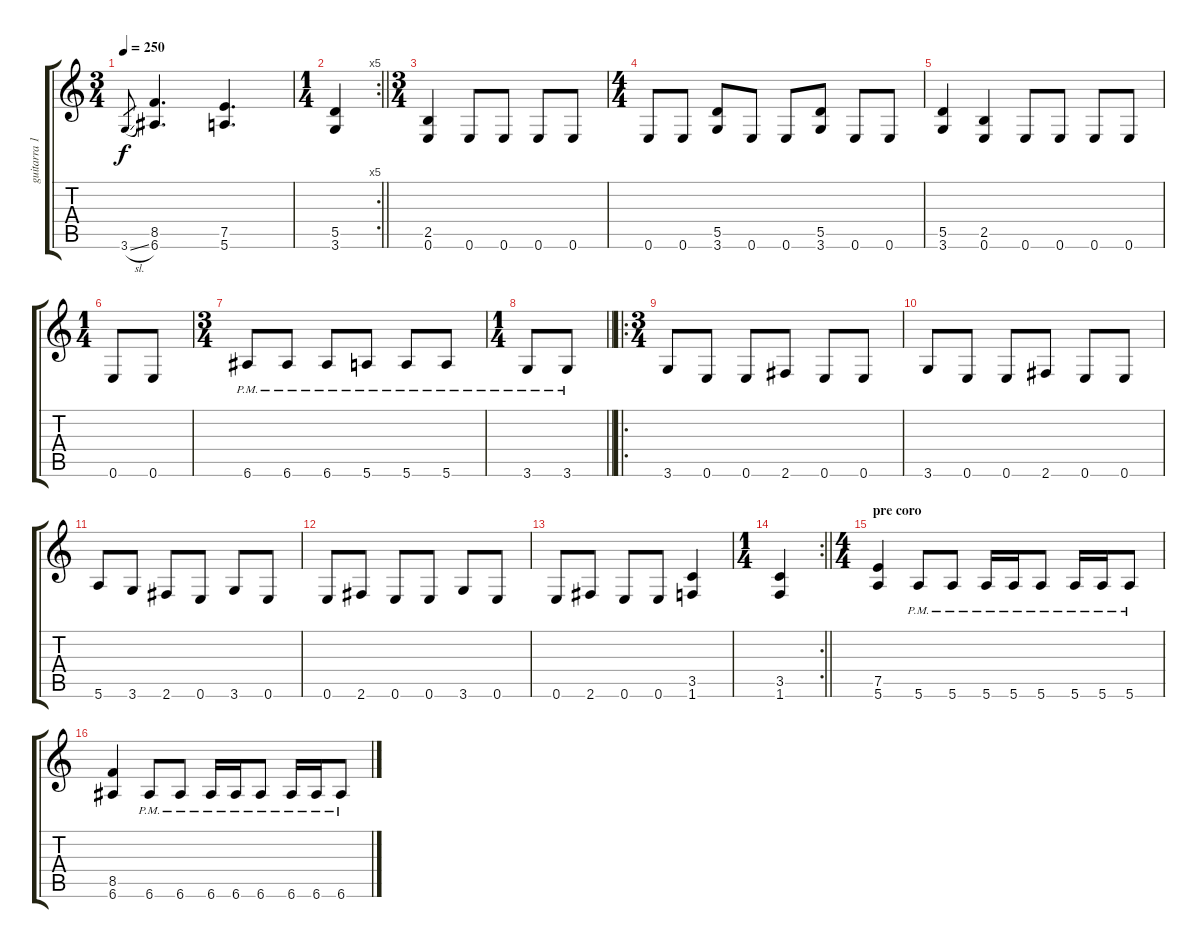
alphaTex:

\track ("guitarra 1" "guitarra 1") {instrument overdrivenguitar}
\staff {score tabs}
\tuning (E4 B3 G3 D3 A2 E2) {hide}
\ts (3 4)
\tempo 250
\clef g2
\ks c
3.6{sl}.8{gr dy f} (8.5 6.6).4{d} (7.5 5.6).4{d} |
\rc 5
\ts (1 4)
\barLineRight lightlight
(5.5 3.6).4 |
\ts (3 4)
(2.5 0.6).4 0.6.8 0.6.8 0.6.8 0.6.8 |
\ts (4 4)
0.6.8 0.6.8 (5.5 3.6).8 0.6.8 0.6.8 (5.5 3.6).8 0.6.8 0.6.8 |
(5.5 3.6).4 (2.5 0.6).4 0.6.8 0.6.8 0.6.8 0.6.8 |
\ts (1 4)
0.6.8 0.6.8 |
\ts (3 4)
6.6{pm}.8 6.6{pm}.8 6.6{pm}.8 5.6{pm}.8 5.6{pm}.8 5.6{pm}.8 |
\ts (1 4)
\barLineRight lightlight
3.6{pm}.8 3.6{pm}.8 |
\ro
\ts (3 4)
3.6.8 0.6.8 0.6.8 2.6.8 0.6.8 0.6.8 |
3.6.8 0.6.8 0.6.8 2.6.8 0.6.8 0.6.8 |
5.6.8 3.6.8 2.6.8 0.6.8 3.6.8 0.6.8 |
0.6.8 2.6.8 0.6.8 0.6.8 3.6.8 0.6.8 |
0.6.8 2.6.8 0.6.8 0.6.8 (3.5 1.6).4 |
\rc 2
\ts (1 4)
\barLineRight lightlight
(3.5 1.6).4 |
\ts (4 4)
\section ("" "pre coro ")
(7.5 5.6).4 5.6{pm}.8 5.6{pm}.8 5.6{pm}.16 5.6{pm}.16 5.6{pm}.8 5.6{pm}.16 5.6{pm}.16 5.6{pm}.8 |
(8.5 6.6).4 6.6{pm}.8 6.6{pm}.8 6.6{pm}.16 6.6{pm}.16 6.6{pm}.8 6.6{pm}.16 6.6{pm}.16 6.6{pm}.8
